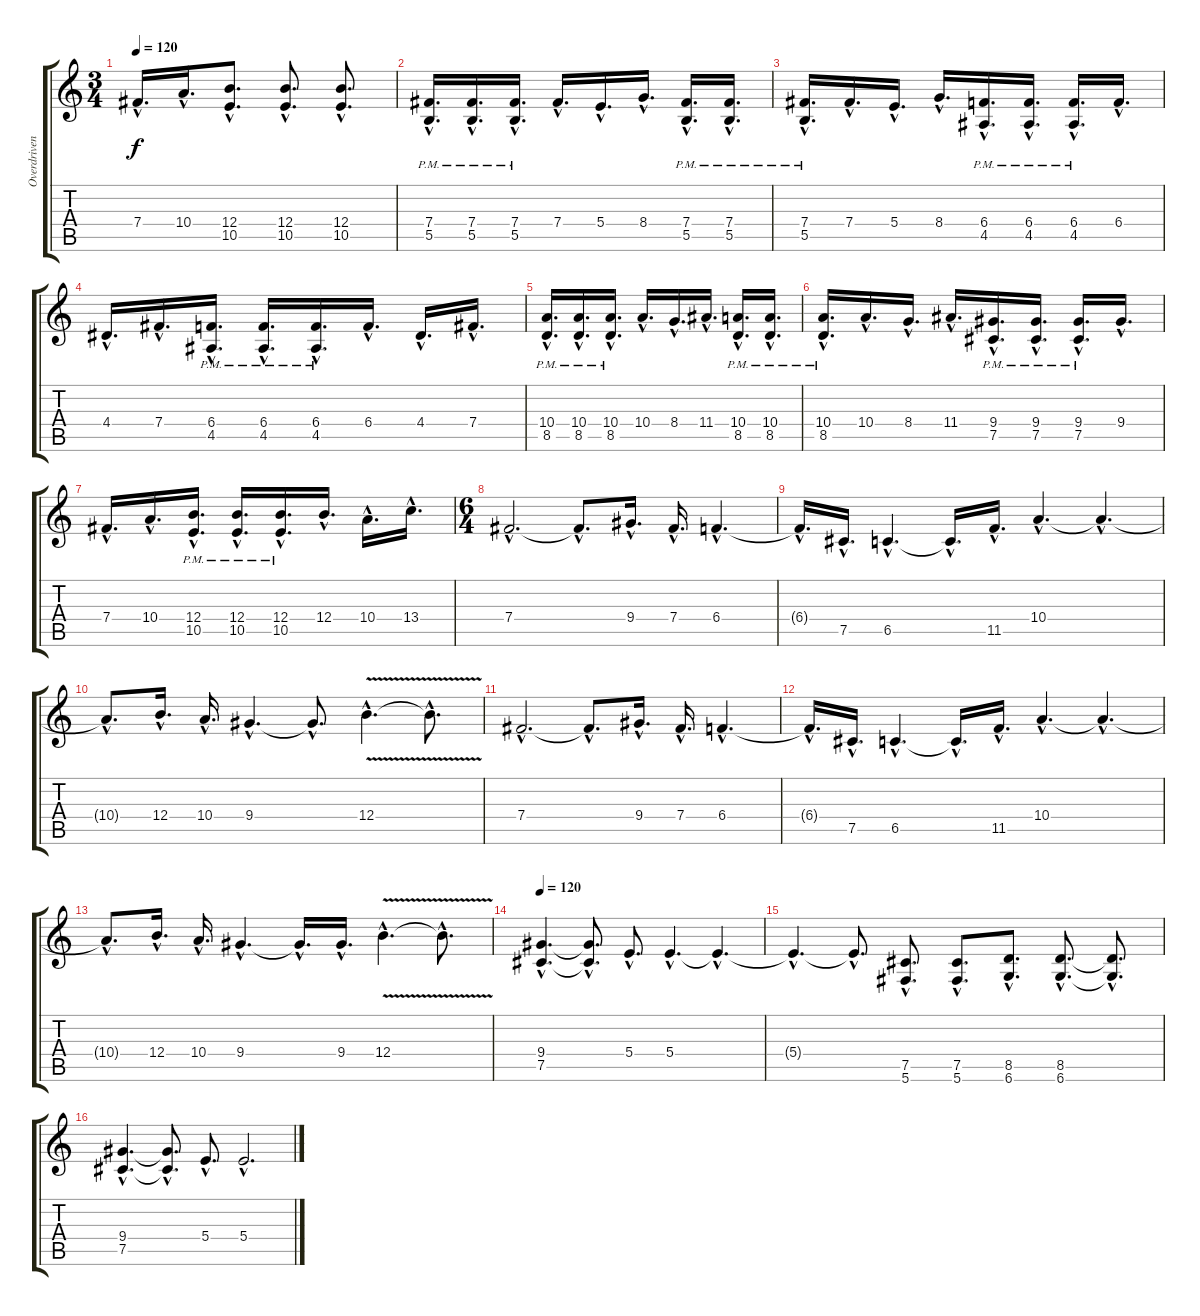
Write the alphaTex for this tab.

\track ("Overdriven Guitar" "Overdriven") {instrument overdrivenguitar}
\staff {score tabs}
\tuning (Db4 Ab3 E3 B2 Gb2 Db2) {hide}
\ts (3 4)
\tempo 120
\clef g2
\ks c
7.4{hac}.16{d dy f} 10.4{hac}.16{d} (12.4{hac} 10.5{hac}).8{d} (12.4{hac} 10.5{hac}).8{d} (12.4{hac} 10.5{hac}).8{d} |
(7.4{hac pm} 5.5{hac pm}).16{d} (7.4{hac pm} 5.5{hac pm}).16{d} (7.4{hac pm} 5.5{hac pm}).16{d} 7.4{hac}.16{d} 5.4{hac}.16{d} 8.4{hac}.16{d} (7.4{hac pm} 5.5{hac pm}).16{d} (7.4{hac pm} 5.5{hac pm}).16{d} |
(7.4{hac pm} 5.5{hac pm}).16{d} 7.4{hac}.16{d} 5.4{hac}.16{d} 8.4{hac}.16{d} (6.4{hac pm} 4.5{hac pm}).16{d} (6.4{hac pm} 4.5{hac pm}).16{d} (6.4{hac pm} 4.5{hac pm}).16{d} 6.4{hac}.16{d} |
4.4{hac}.16{d} 7.4{hac}.16{d} (6.4{hac pm} 4.5{hac pm}).16{d} (6.4{hac pm} 4.5{hac pm}).16{d} (6.4{hac pm} 4.5{hac pm}).16{d} 6.4{hac}.16{d} 4.4{hac}.16{d} 7.4{hac}.16{d} |
(10.4{hac pm} 8.5{hac pm}).16{d} (10.4{hac pm} 8.5{hac pm}).16{d} (10.4{hac pm} 8.5{hac pm}).16{d} 10.4{hac}.16{d} 8.4{hac}.16{d} 11.4{hac}.16{d} (10.4{hac pm} 8.5{hac pm}).16{d} (10.4{hac pm} 8.5{hac pm}).16{d} |
(10.4{hac pm} 8.5{hac pm}).16{d} 10.4{hac}.16{d} 8.4{hac}.16{d} 11.4{hac}.16{d} (9.4{hac pm} 7.5{hac pm}).16{d} (9.4{hac pm} 7.5{hac pm}).16{d} (9.4{hac pm} 7.5{hac pm}).16{d} 9.4{hac}.16{d} |
7.4{hac}.16{d} 10.4{hac}.16{d} (12.4{hac pm} 10.5{hac pm}).16{d} (12.4{hac pm} 10.5{hac pm}).16{d} (12.4{hac pm} 10.5{hac pm}).16{d} 12.4{hac}.16{d} 10.4{hac}.16{d} 13.4{hac}.16{d} |
\ts (6 4)
\section ("" "")
7.4{hac}.2{d} 7.4{hac t}.8{d} 9.4{hac}.16{d} 7.4{hac}.16{d} 6.4{hac}.4{d} |
6.4{hac t}.16{d} 7.5{hac}.16{d} 6.5{hac}.4{d} 6.5{hac t}.16{d} 11.5{hac}.16{d} 10.4{hac}.4{d} 10.4{hac t}.4{d} |
10.4{hac t}.8{d} 12.4{hac}.16{d} 10.4{hac}.16{d} 9.4{hac}.4{d} 9.4{hac t}.8{d} 12.4{v hac}.4{d} 12.4{hac t}.8{d} |
7.4{hac}.2{d} 7.4{hac t}.8{d} 9.4{hac}.16{d} 7.4{hac}.16{d} 6.4{hac}.4{d} |
6.4{hac t}.16{d} 7.5{hac}.16{d} 6.5{hac}.4{d} 6.5{hac t}.16{d} 11.5{hac}.16{d} 10.4{hac}.4{d} 10.4{hac t}.4{d} |
10.4{hac t}.8{d} 12.4{hac}.16{d} 10.4{hac}.16{d} 9.4{hac}.4{d} 9.4{hac t}.16{d} 9.4{hac}.16{d} 12.4{v hac}.4{d} 12.4{hac t}.8{d} |
\section ("" "")
\tempo 120
(9.4{hac} 7.5{hac}).4{d} (9.4{hac t} 7.5{hac t}).8{d} 5.4{hac}.8{d} 5.4{hac}.4{d} 5.4{hac t}.4{d} |
5.4{hac t}.4{d} 5.4{hac t}.8{d} (7.5{hac} 5.6{hac}).8{d} (7.5{hac} 5.6{hac}).8{d} (8.5{hac} 6.6{hac}).8{d} (8.5{hac} 6.6{hac}).8{d} (8.5{hac t} 6.6{hac t}).8{d} |
(9.4{hac} 7.5{hac}).4{d} (9.4{hac t} 7.5{hac t}).8{d} 5.4{hac}.8{d} 5.4{hac}.2{d}
